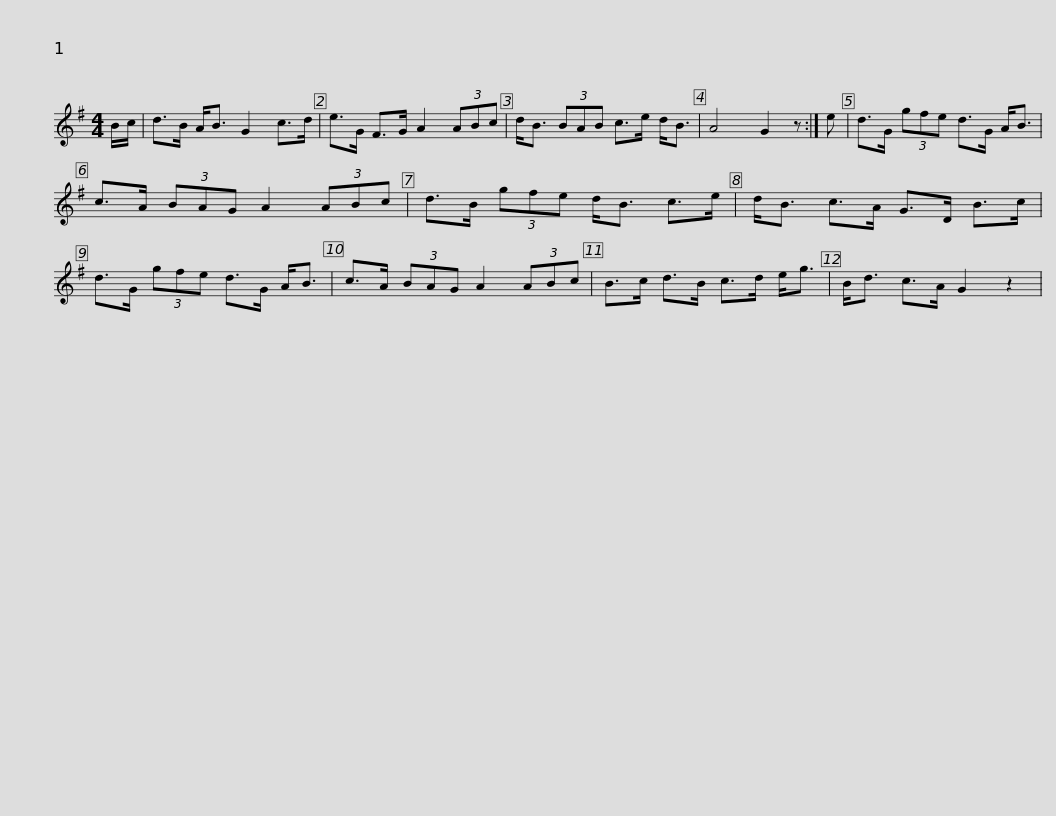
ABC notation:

X:1
L:1/8
M:4/4
I:linebreak $
K:G
V:1 treble
V:1
 B/c/ | d>B A<B G2 c>d | e>G F>G A2 (3ABc | d<B (3BAB c>e d<B | A4 G2 z :| %5
 e |$ d>G (3gfe d>G A<B | c>A (3BAG A2 (3ABc | d>B (3gfe d<B c>e | d<B c>A G>D B>c |$ %10
 d>G (3gfe d>G A<B | c>A (3BAG A2 (3ABc | B>c d>B c>d e<g | B<d c>A G2 z2 | %14
